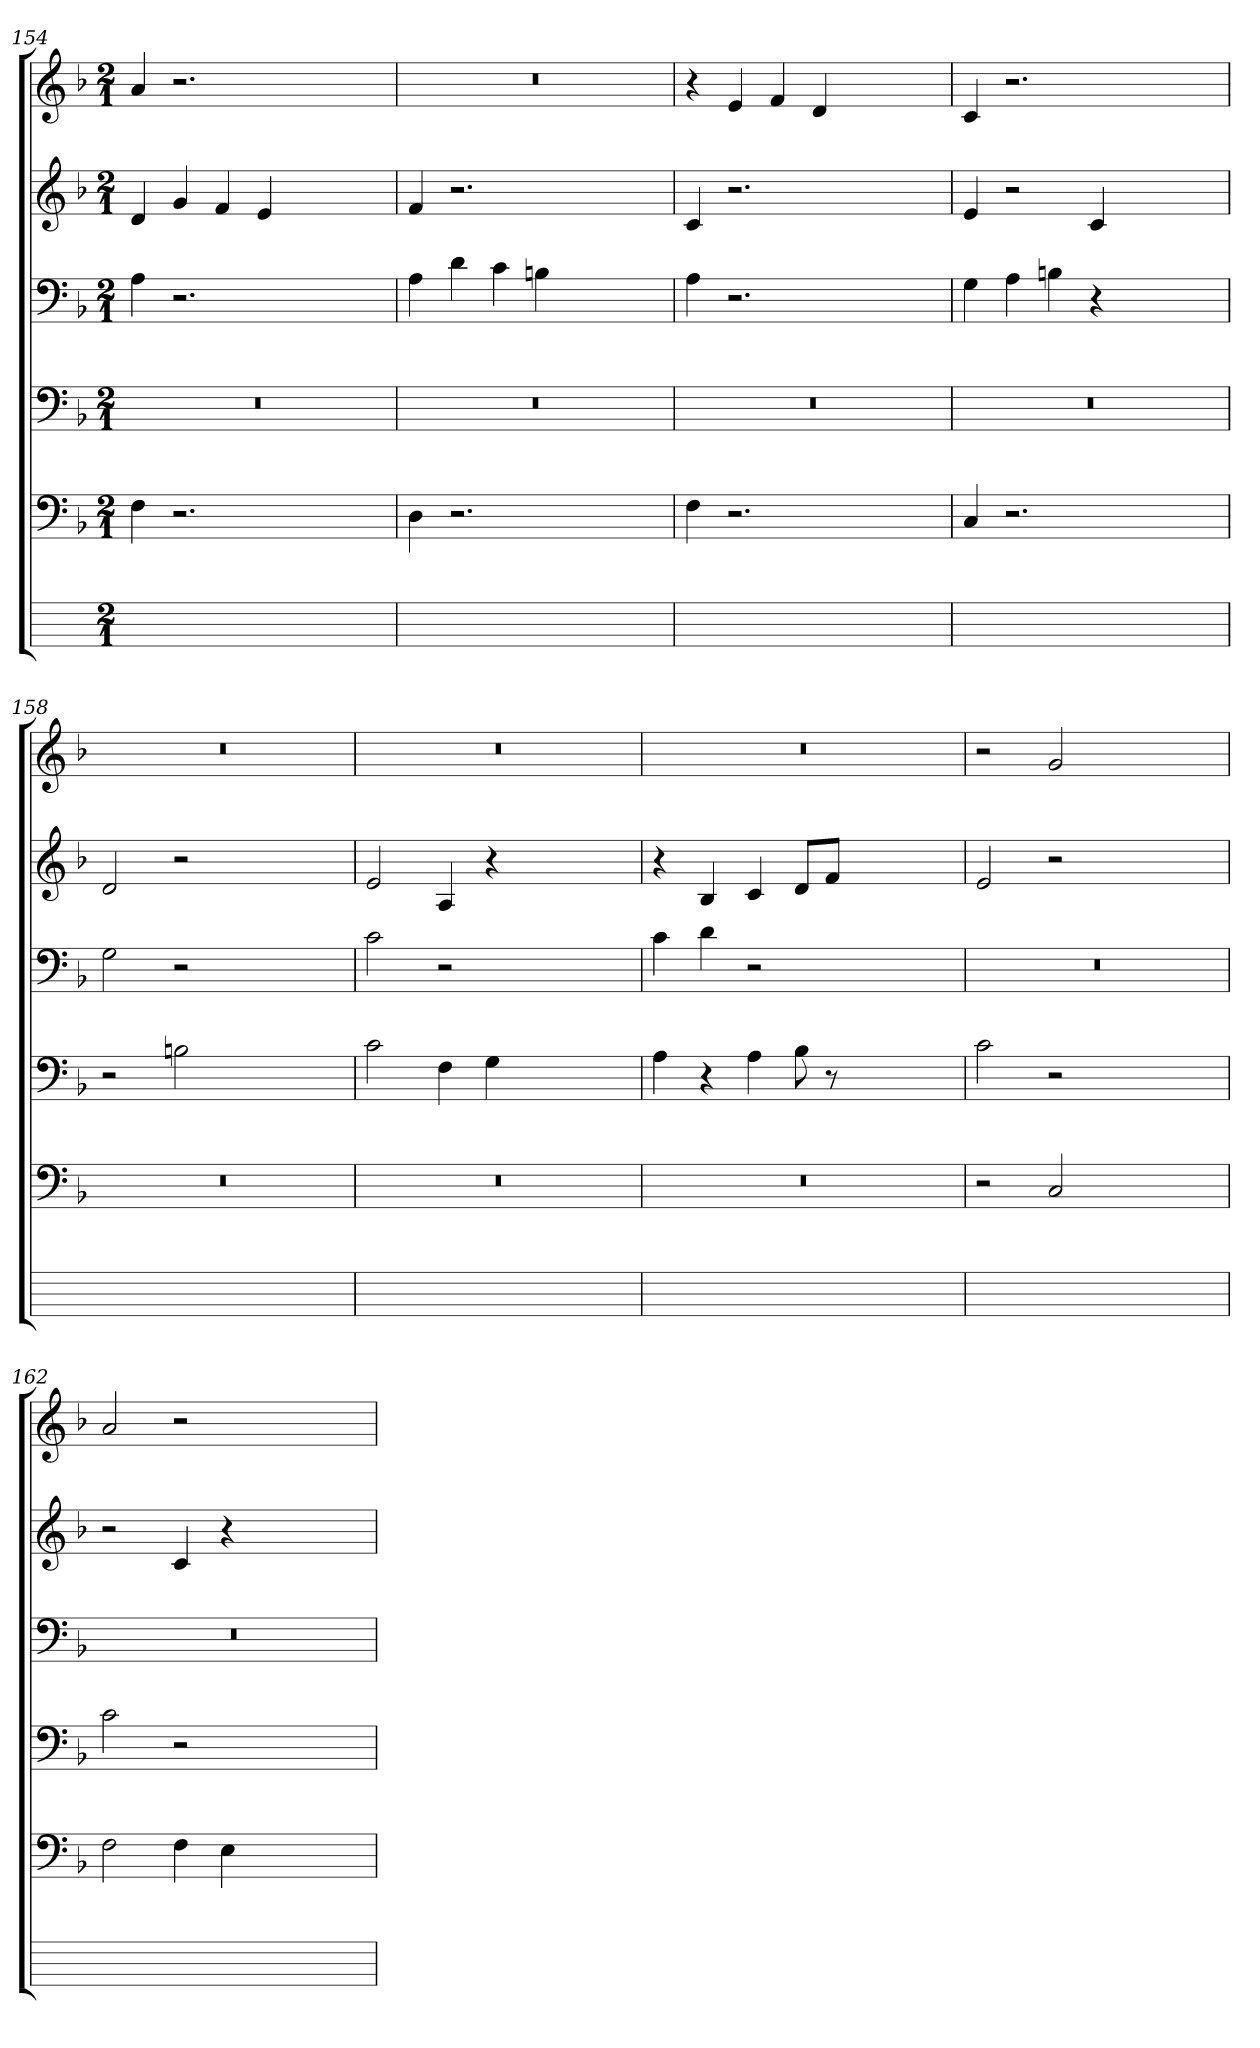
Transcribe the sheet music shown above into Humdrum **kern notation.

**kern	**kern	**kern	**kern	**kern	**kern
*part6	*part5	*part4	*part3	*part2	*part1
*staff6	*staff5	*staff4	*staff3	*staff2	*staff1
*	*clefF4	*clefF4	*clefF4	*clefG2	*clefG2
*	*k[b-]	*k[b-]	*k[b-]	*k[b-]	*k[b-]
*	*F:	*F:	*F:	*F:	*F:
*M2/1	*M2/1	*M2/1	*M2/1	*M2/1	*M2/1
=154	=154	=154	=154	=154	=154
0ryy	4F	0r	4Ai	4d	4ai
.	2.r	.	2.r	4gj	2.r
.	.	.	.	4fZ	.
.	.	.	.	4ej	.
.	1ryy	.	1ryy	1ryy	1ryy
=155	=155	=155	=155	=155	=155
0ryy	4D	0r	4Ai	4f	0r
.	2.r	.	4dj	2.r	.
.	.	.	4cZ	.	.
.	.	.	4BnZ	.	.
.	1ryy	.	1ryy	1ryy	.
=156	=156	=156	=156	=156	=156
0ryy	4F	0r	4Ai	4c	4r
.	2.r	.	2.r	2.r	4ej
.	.	.	.	.	4fZ
.	.	.	.	.	4dj
.	1ryy	.	1ryy	1ryy	1ryy
=157	=157	=157	=157	=157	=157
0ryy	4C	0r	4G	4e	4cZ
.	2.r	.	4Aj	2r	2.r
.	.	.	4BnZ	.	.
.	.	.	4r	4cj	.
.	1ryy	.	1ryy	1ryy	1ryy
=158	=158	=158	=158	=158	=158
0ryy	0r	2r	2Gi	2d	0r
.	.	2BnV	2r	2r	.
.	.	1ryy	1ryy	1ryy	.
=159	=159	=159	=159	=159	=159
0ryy	0r	2c	2c	2e	0r
.	.	4F	2r	4A	.
.	.	4Gj	.	4r	.
.	.	1ryy	1ryy	1ryy	.
=160	=160	=160	=160	=160	=160
0ryy	0r	4A	4ci	4r	0r
.	.	4r	4dZ	4B-	.
.	.	4Ai	2r	4c	.
.	.	8B-	.	8dL	.
.	.	8r	.	8fjJ	.
.	.	1ryy	1ryy	1ryy	.
=161	=161	=161	=161	=161	=161
0ryy	2r	2c	0r	2e	2r
.	2C	2r	.	2r	2g
.	1ryy	1ryy	.	1ryy	1ryy
=162	=162	=162	=162	=162	=162
0ryy	2F	2ci	0r	2r	2a
.	4F	2r	.	4c	2r
.	4Ej	.	.	4r	.
.	1ryy	1ryy	.	1ryy	1ryy
=	=	=	=	=	=
*-	*-	*-	*-	*-	*-
